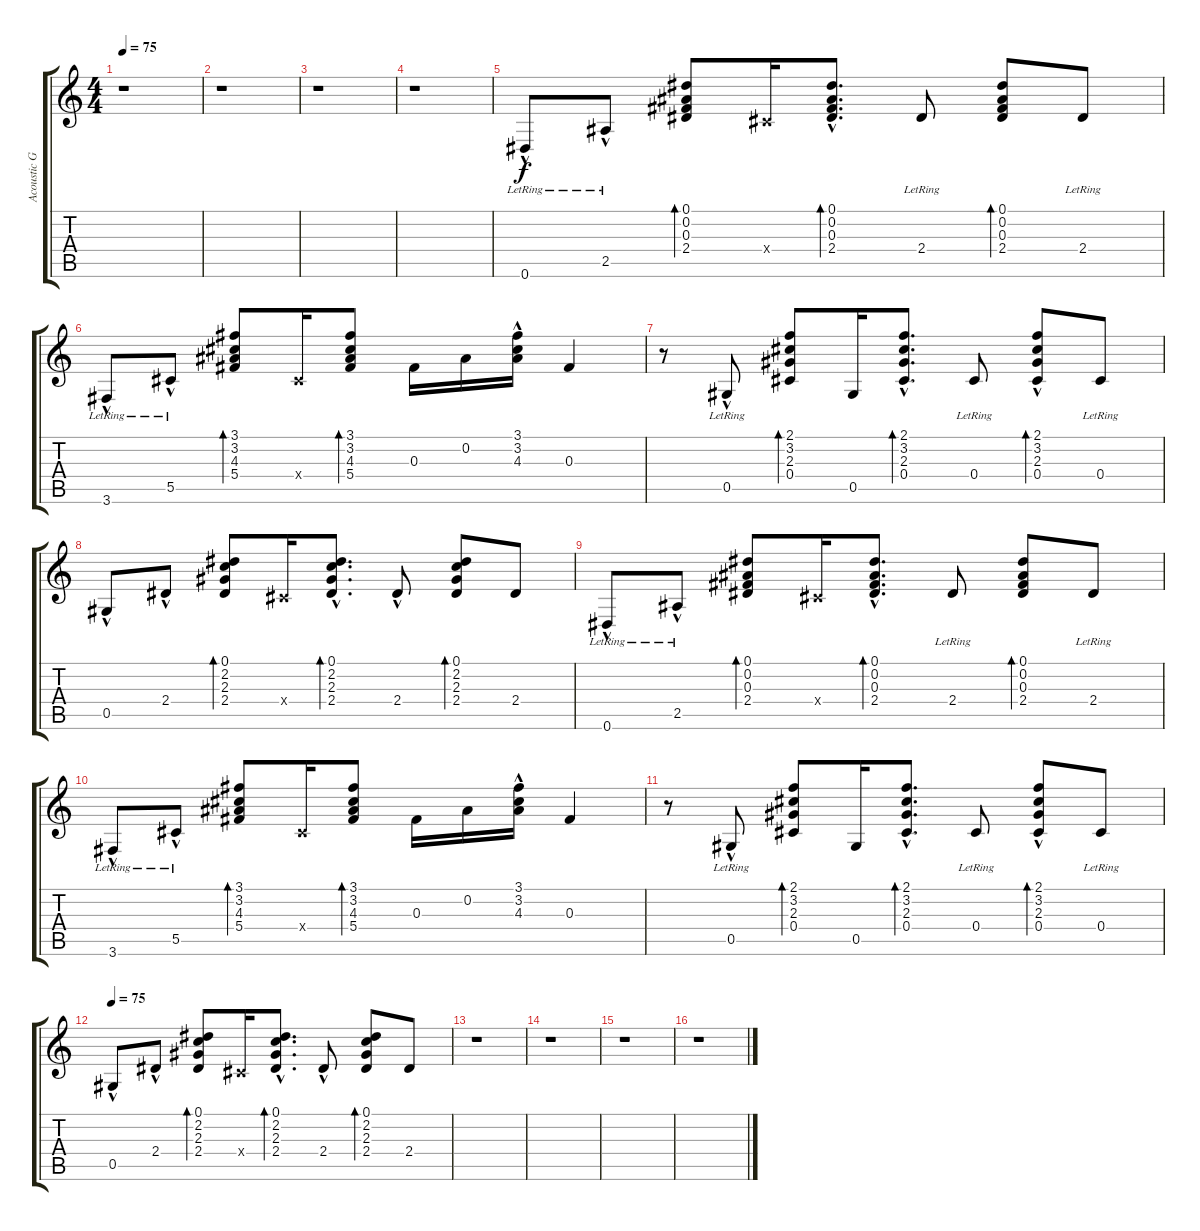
\track ("Acoustic Guitar" "Acoustic G") {instrument acousticguitarsteel}
\staff {score tabs}
\tuning (Eb4 Bb3 Gb3 Db3 Ab2 Eb2) {hide}
\ts (4 4)
\tempo 75
\clef g2
\ks c
r.1{dy f} |
r.1 |
r.1 |
r.1 |
0.6{hac lr}.8 2.5{hac lr}.8 (0.1 0.2 0.3 2.4).8{bd 30} 0.4{x}.16 (0.1{hac} 0.2{hac} 0.3{hac} 2.4{hac}).8{d bd 30} 2.4{lr}.8 (0.1 0.2 0.3 2.4).8{bd 30} 2.4{lr}.8 |
3.6{hac lr}.8 5.5{hac lr}.8 (3.1 3.2 4.3 5.4).8{bd 30} 0.4{x}.16 (3.1 3.2 4.3 5.4).8{bd 30} 0.3.16 0.2.16 (3.1{hac} 3.2 4.3).16 0.3.4 |
r.8 0.5{hac lr}.8 (2.1 3.2 2.3 0.4).8{bd 30} 0.5.16 (2.1{hac} 3.2{hac} 2.3{hac} 0.4{hac}).8{d bd 30} 0.4{lr}.8 (2.1{hac} 3.2{hac} 2.3{hac} 0.4).8{bd 30} 0.4{lr}.8 |
0.5{hac}.8 2.4{hac}.8 (0.1 2.2 2.3 2.4).8{bd 30} 0.4{x}.16 (0.1{hac} 2.2{hac} 2.3{hac} 2.4{hac}).8{d bd 30} 2.4{hac}.8 (0.1 2.2 2.3 2.4).8{bd 120} 2.4.8 |
0.6{hac lr}.8 2.5{hac lr}.8 (0.1 0.2 0.3 2.4).8{bd 30} 0.4{x}.16 (0.1{hac} 0.2{hac} 0.3{hac} 2.4{hac}).8{d bd 30} 2.4{lr}.8 (0.1 0.2 0.3 2.4).8{bd 30} 2.4{lr}.8 |
3.6{hac lr}.8 5.5{hac lr}.8 (3.1 3.2 4.3 5.4).8{bd 30} 0.4{x}.16 (3.1 3.2 4.3 5.4).8{bd 30} 0.3.16 0.2.16 (3.1{hac} 3.2 4.3).16 0.3.4 |
r.8 0.5{hac lr}.8 (2.1 3.2 2.3 0.4).8{bd 30} 0.5.16 (2.1{hac} 3.2{hac} 2.3{hac} 0.4{hac}).8{d bd 30} 0.4{lr}.8 (2.1{hac} 3.2{hac} 2.3{hac} 0.4).8{bd 30} 0.4{lr}.8 |
\tempo 75
0.5{hac}.8 2.4{hac}.8 (0.1 2.2 2.3 2.4).8{bd 30} 0.4{x}.16 (0.1{hac} 2.2{hac} 2.3{hac} 2.4{hac}).8{d bd 30} 2.4{hac}.8 (0.1 2.2 2.3 2.4).8{bd 120} 2.4.8 |
r.1 |
r.1 |
r.1 |
r.1
